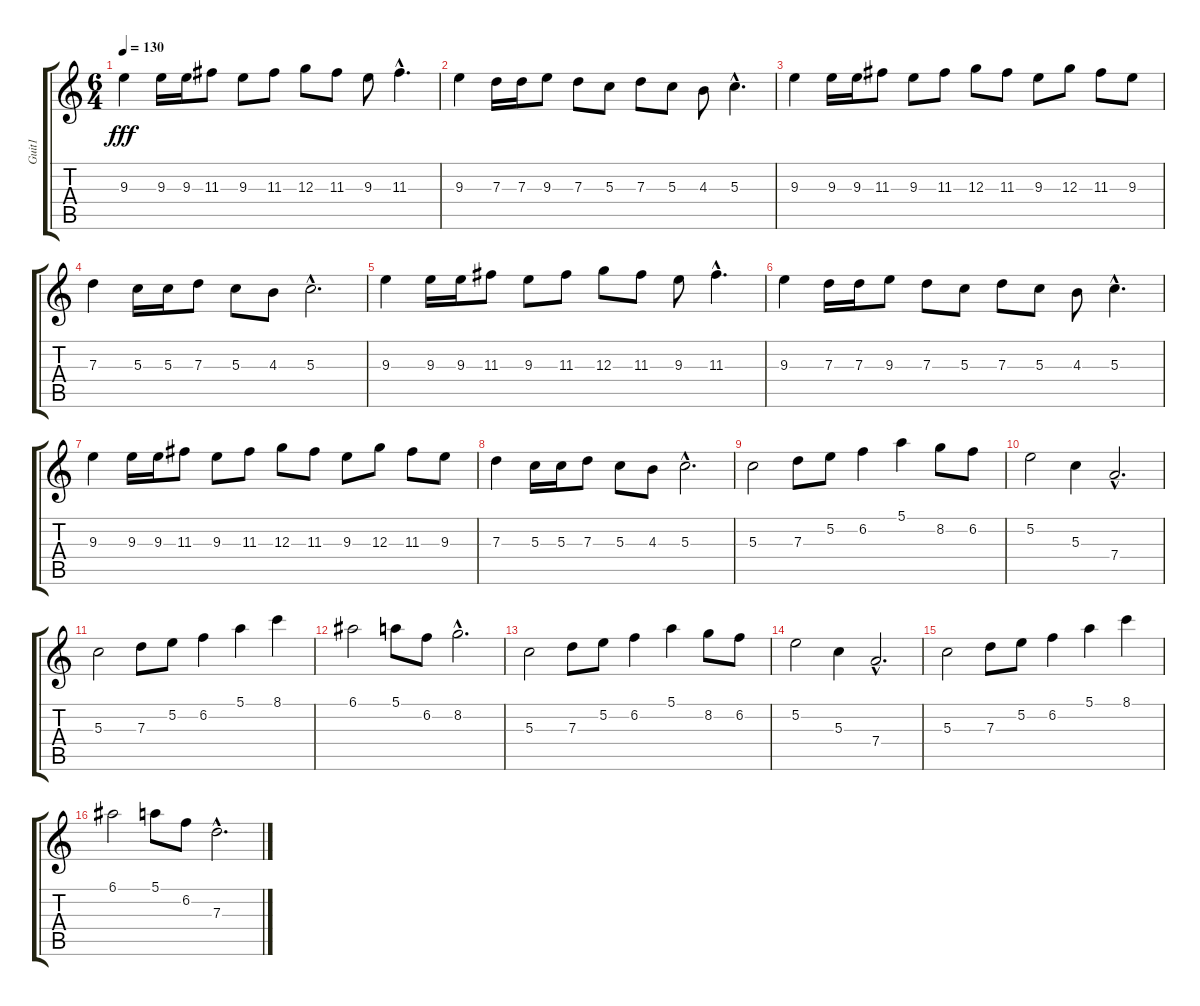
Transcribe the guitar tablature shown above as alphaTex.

\track ("Guit1" "Guit1") {instrument overdrivenguitar}
\staff {score tabs}
\tuning (E4 B3 G3 D3 A2 E2) {hide}
\ts (6 4)
\tempo 130
\clef g2
\ks c
9.3.4{dy fff} 9.3.16 9.3.16 11.3.8 9.3.8 11.3.8 12.3.8 11.3.8 9.3.8 11.3{hac}.4{d} |
9.3.4 7.3.16 7.3.16 9.3.8 7.3.8 5.3.8 7.3.8 5.3.8 4.3.8 5.3{hac}.4{d} |
9.3.4 9.3.16 9.3.16 11.3.8 9.3.8 11.3.8 12.3.8 11.3.8 9.3.8 12.3.8 11.3.8 9.3.8 |
7.3.4 5.3.16 5.3.16 7.3.8 5.3.8 4.3.8 5.3{hac}.2{d} |
9.3.4 9.3.16 9.3.16 11.3.8 9.3.8 11.3.8 12.3.8 11.3.8 9.3.8 11.3{hac}.4{d} |
9.3.4 7.3.16 7.3.16 9.3.8 7.3.8 5.3.8 7.3.8 5.3.8 4.3.8 5.3{hac}.4{d} |
9.3.4 9.3.16 9.3.16 11.3.8 9.3.8 11.3.8 12.3.8 11.3.8 9.3.8 12.3.8 11.3.8 9.3.8 |
7.3.4 5.3.16 5.3.16 7.3.8 5.3.8 4.3.8 5.3{hac}.2{d} |
5.3.2{volume 11 instrument electricguitarclean} 7.3.8 5.2.8 6.2.4 5.1.4 8.2.8 6.2.8 |
5.2.2 5.3.4 7.4{hac}.2{d} |
5.3.2 7.3.8 5.2.8 6.2.4 5.1.4 8.1.4 |
6.1.2 5.1.8 6.2.8 8.2{hac}.2{d} |
5.3.2{volume 11 instrument electricguitarclean} 7.3.8 5.2.8 6.2.4 5.1.4 8.2.8 6.2.8 |
5.2.2 5.3.4 7.4{hac}.2{d} |
5.3.2 7.3.8 5.2.8 6.2.4 5.1.4 8.1.4 |
6.1.2 5.1.8 6.2.8 7.3{hac}.2{d}
